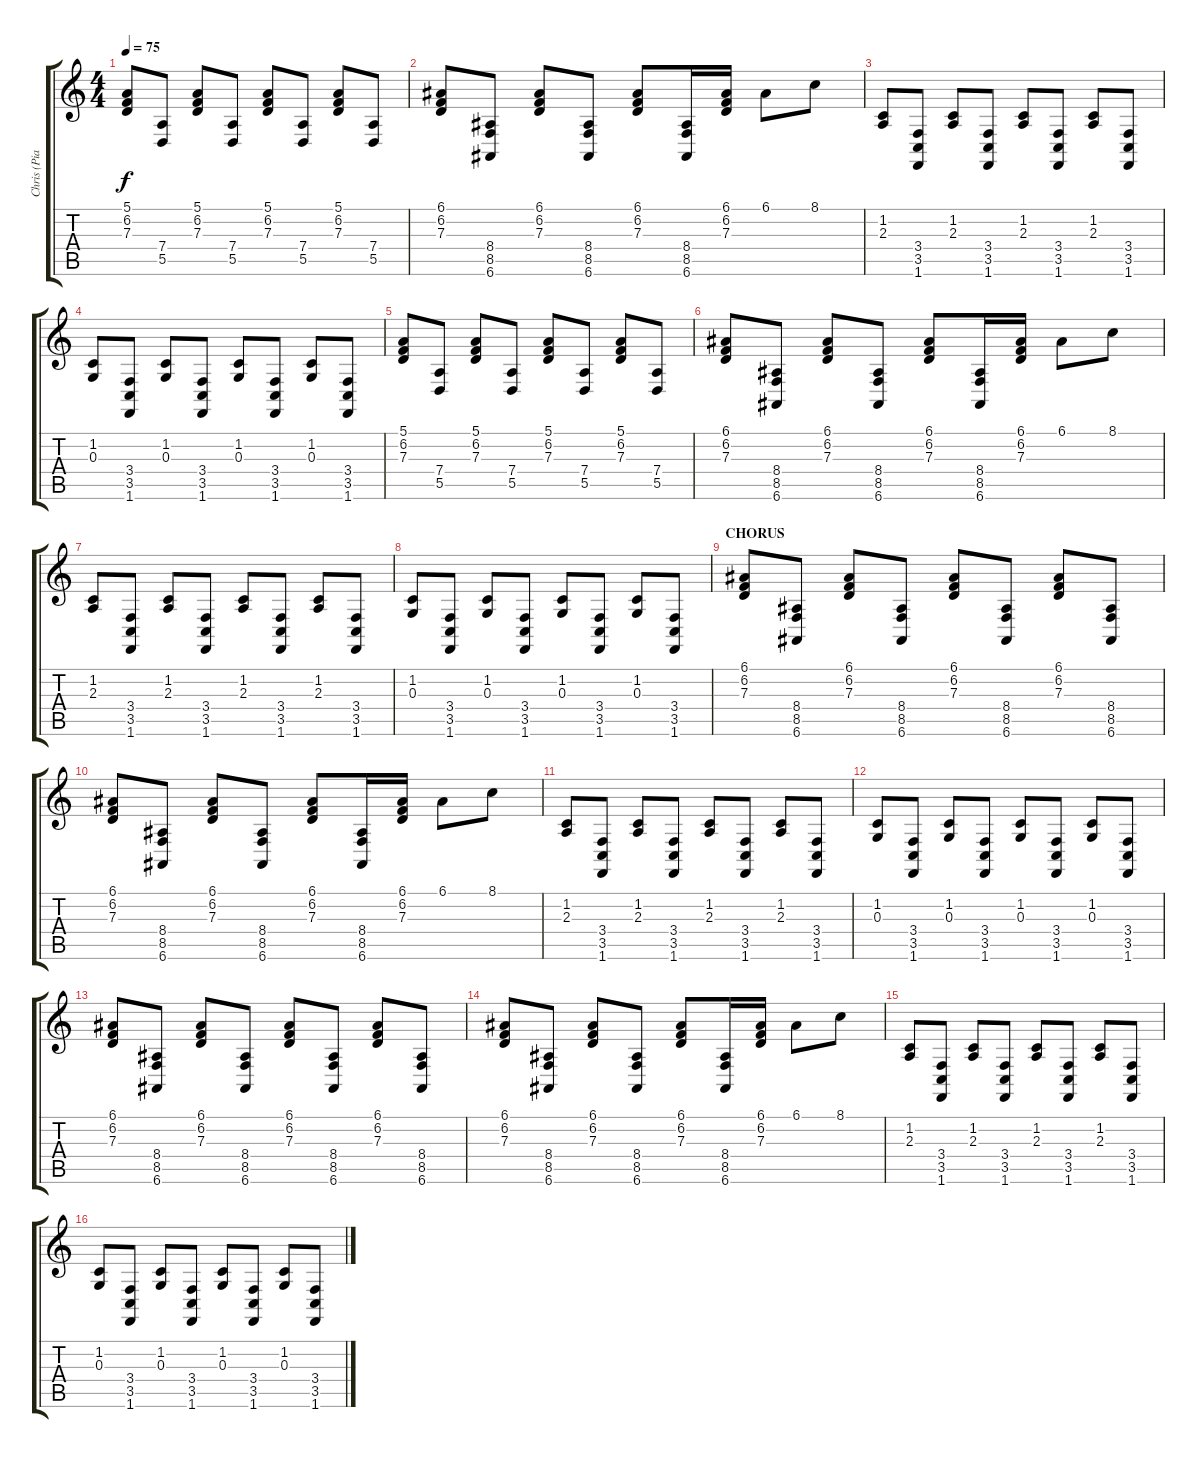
\track ("Chris (Piano II)" "Chris (Pia") {instrument acousticgrandpiano}
\staff {score tabs}
\tuning (E4 B3 G3 D3 A2 E2) {hide}
\ts (4 4)
\tempo 75
\clef g2
\ks c
(5.1 6.2 7.3).8{dy f} (7.4 5.5).8 (5.1 6.2 7.3).8 (7.4 5.5).8 (5.1 6.2 7.3).8 (7.4 5.5).8 (5.1 6.2 7.3).8 (7.4 5.5).8 |
(6.1 6.2 7.3).8 (8.4 8.5 6.6).8 (6.1 6.2 7.3).8 (8.4 8.5 6.6).8 (6.1 6.2 7.3).8 (8.4 8.5 6.6).16 (6.1 6.2 7.3).16 6.1.8 8.1.8 |
(1.2 2.3).8 (3.4 3.5 1.6).8 (1.2 2.3).8 (3.4 3.5 1.6).8 (1.2 2.3).8 (3.4 3.5 1.6).8 (1.2 2.3).8 (3.4 3.5 1.6).8 |
(1.2 0.3).8 (3.4 3.5 1.6).8 (1.2 0.3).8 (3.4 3.5 1.6).8 (1.2 0.3).8 (3.4 3.5 1.6).8 (1.2 0.3).8 (3.4 3.5 1.6).8 |
(5.1 6.2 7.3).8 (7.4 5.5).8 (5.1 6.2 7.3).8 (7.4 5.5).8 (5.1 6.2 7.3).8 (7.4 5.5).8 (5.1 6.2 7.3).8 (7.4 5.5).8 |
(6.1 6.2 7.3).8 (8.4 8.5 6.6).8 (6.1 6.2 7.3).8 (8.4 8.5 6.6).8 (6.1 6.2 7.3).8 (8.4 8.5 6.6).16 (6.1 6.2 7.3).16 6.1.8 8.1.8 |
(1.2 2.3).8 (3.4 3.5 1.6).8 (1.2 2.3).8 (3.4 3.5 1.6).8 (1.2 2.3).8 (3.4 3.5 1.6).8 (1.2 2.3).8 (3.4 3.5 1.6).8 |
(1.2 0.3).8 (3.4 3.5 1.6).8 (1.2 0.3).8 (3.4 3.5 1.6).8 (1.2 0.3).8 (3.4 3.5 1.6).8 (1.2 0.3).8 (3.4 3.5 1.6).8 |
\section ("" "CHORUS")
(6.1 6.2 7.3).8 (8.4 8.5 6.6).8 (6.1 6.2 7.3).8 (8.4 8.5 6.6).8 (6.1 6.2 7.3).8 (8.4 8.5 6.6).8 (6.1 6.2 7.3).8 (8.4 8.5 6.6).8 |
(6.1 6.2 7.3).8 (8.4 8.5 6.6).8 (6.1 6.2 7.3).8 (8.4 8.5 6.6).8 (6.1 6.2 7.3).8 (8.4 8.5 6.6).16 (6.1 6.2 7.3).16 6.1.8 8.1.8 |
(1.2 2.3).8 (3.4 3.5 1.6).8 (1.2 2.3).8 (3.4 3.5 1.6).8 (1.2 2.3).8 (3.4 3.5 1.6).8 (1.2 2.3).8 (3.4 3.5 1.6).8 |
(1.2 0.3).8 (3.4 3.5 1.6).8 (1.2 0.3).8 (3.4 3.5 1.6).8 (1.2 0.3).8 (3.4 3.5 1.6).8 (1.2 0.3).8 (3.4 3.5 1.6).8 |
(6.1 6.2 7.3).8 (8.4 8.5 6.6).8 (6.1 6.2 7.3).8 (8.4 8.5 6.6).8 (6.1 6.2 7.3).8 (8.4 8.5 6.6).8 (6.1 6.2 7.3).8 (8.4 8.5 6.6).8 |
(6.1 6.2 7.3).8 (8.4 8.5 6.6).8 (6.1 6.2 7.3).8 (8.4 8.5 6.6).8 (6.1 6.2 7.3).8 (8.4 8.5 6.6).16 (6.1 6.2 7.3).16 6.1.8 8.1.8 |
(1.2 2.3).8 (3.4 3.5 1.6).8 (1.2 2.3).8 (3.4 3.5 1.6).8 (1.2 2.3).8 (3.4 3.5 1.6).8 (1.2 2.3).8 (3.4 3.5 1.6).8 |
(1.2 0.3).8 (3.4 3.5 1.6).8 (1.2 0.3).8 (3.4 3.5 1.6).8 (1.2 0.3).8 (3.4 3.5 1.6).8 (1.2 0.3).8 (3.4 3.5 1.6).8
